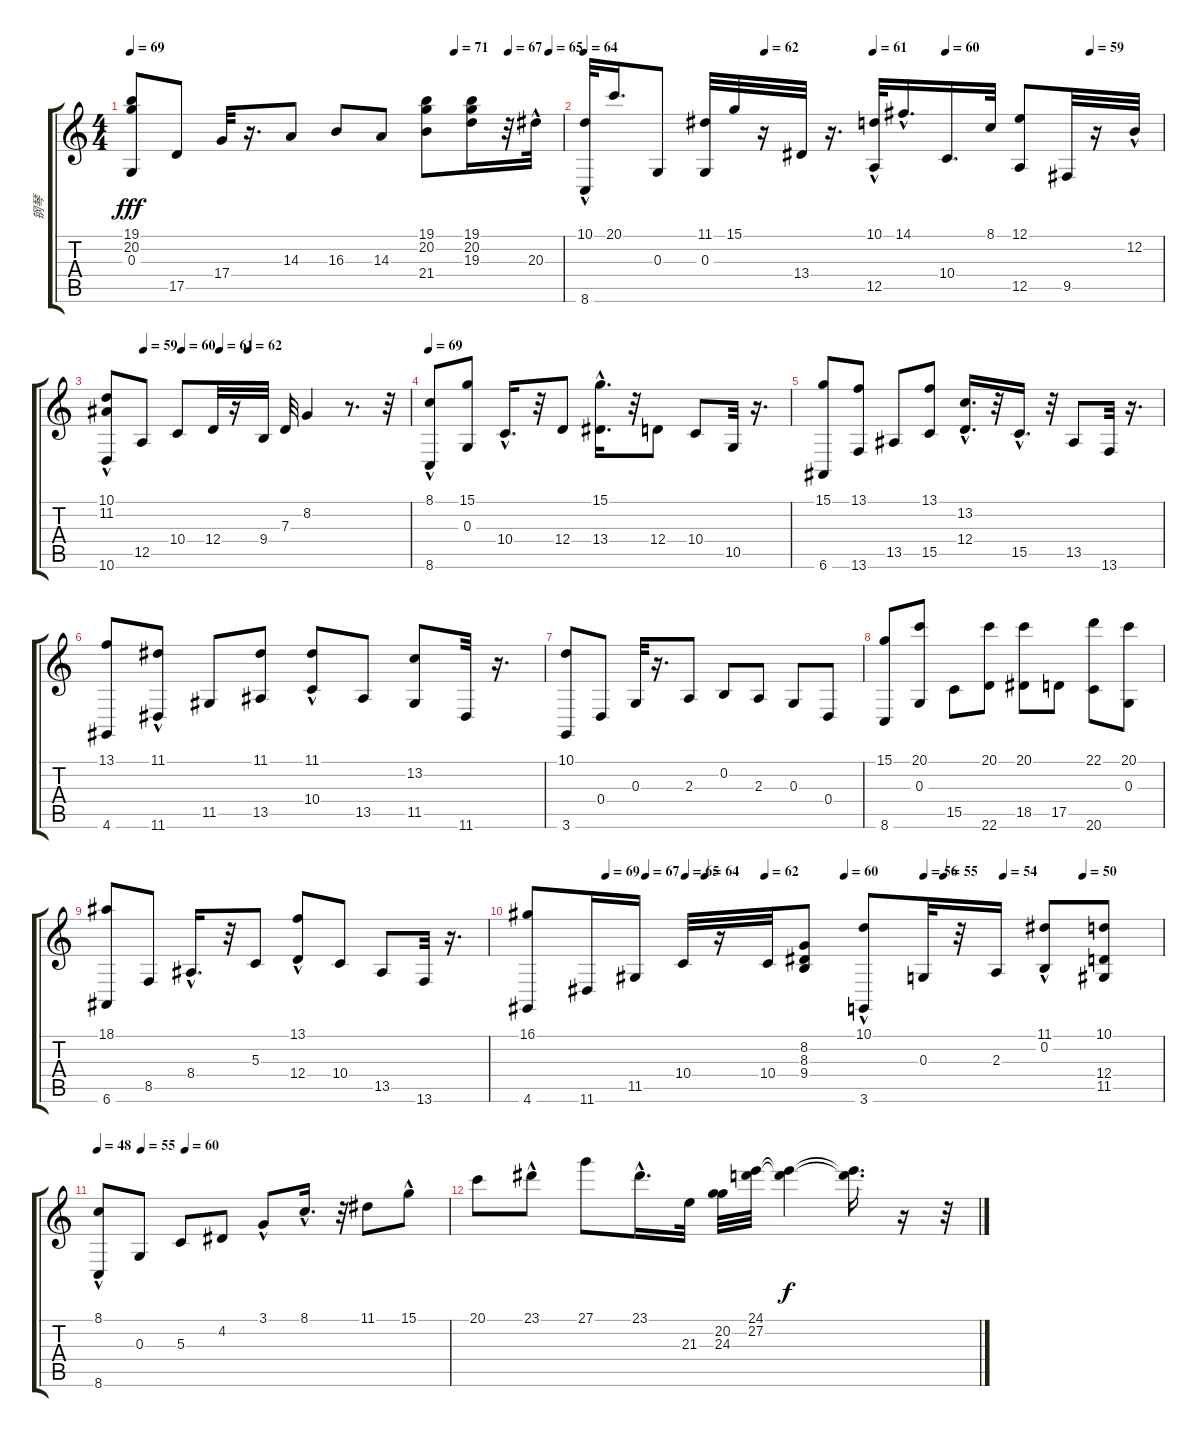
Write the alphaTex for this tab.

\track ("钢琴" "钢琴") {instrument acousticgrandpiano}
\staff {score tabs}
\tuning (E4 B3 G3 D3 A2 E2) {hide}
\ts (4 4)
\tempo 69
\tempo (71 0.75)
\tempo (67 0.875)
\tempo (65 0.96875)
\clef g2
\ks c
(19.1 20.2 0.3).8{dy fff} 17.5.8 17.4.32 r.16{d} 14.3.8 16.3.8 14.3.8 (19.1 20.2 21.4).8 (19.1 20.2 19.3).16 r.32 20.3{hac}.32 |
\tempo 64
\tempo (62 0.3125)
\tempo (61 0.5)
\tempo (60 0.625)
\tempo (59 0.875)
(10.1{hac} 8.6).32 20.1.16{d} 0.3.8 (11.1 0.3).32 15.1.32 r.16 13.4.32 r.16{d} (10.1{hac} 12.5{hac}).32 14.1{hac}.16{d} 10.4.16{d} 8.1.32 (12.1 12.5).8 9.5.32 r.16 12.2{hac}.32 |
\tempo (59 0.125)
\tempo (60 0.25)
\tempo (61 0.375)
\tempo (62 0.46875)
(10.1{hac} 11.2{hac} 10.6).8 12.5.8 10.4.8 12.4.32 r.16 9.4.32 7.3.32 8.2.4 r.8{d} r.32 |
\tempo 69
(8.1 8.6{hac}).8 (15.1 0.3).8 10.4{hac}.16{d} r.32 12.4.8 (15.1 13.4{hac}).16{d} r.32 12.4.8 10.4.8 10.5.32 r.16{d} |
(15.1 6.6).8 (13.1 13.6).8 13.5.8 (13.1 15.5).8 (13.2{hac} 12.4{hac}).16{d} r.32 15.5{hac}.16{d} r.32 13.5.8 13.6.32 r.16{d} |
(13.1 4.6).8 (11.1{hac} 11.6).8 11.5.8 (11.1 13.5).8 (11.1{hac} 10.4).8 13.5.8 (13.2 11.5).8 11.6.32 r.16{d} |
(10.1 3.6).8 0.4.8 0.3.32 r.16{d} 2.3.8 0.2.8 2.3.8 0.3.8 0.4.8 |
(15.1 8.6).8 (20.1 0.3).8 15.5.8 (20.1 22.6).8 (20.1 18.5).8 17.5.8 (22.1 20.6).8 (20.1 0.3).8 |
(18.1 6.6).8 8.5.8 8.4{hac}.16{d} r.32 5.3.8 (13.1 12.4{hac}).8 10.4.8 13.5.8 13.6.32 r.16{d} |
\tempo (69 0.125)
\tempo (67 0.1875)
\tempo (65 0.25)
\tempo (64 0.28125)
\tempo (62 0.375)
\tempo (60 0.5)
\tempo (56 0.625)
\tempo (55 0.65625)
\tempo (54 0.75)
\tempo (50 0.875)
(16.1 4.6).8 11.6.16 11.5.16 10.4.32 r.16 10.4.32 (8.2 8.3 9.4).8 (10.1 3.6{hac}).8 0.3.32 r.32 2.3.16 (11.1 0.2{hac}).8 (10.1 12.4 11.5).8 |
\tempo 48
\tempo (55 0.125)
\tempo (60 0.25)
(8.1 8.6{hac}).8 0.3.8 5.3.8 4.2.8 3.1{hac}.8 8.1{hac}.16{d} r.32 11.1.8 15.1{hac}.8 |
20.1.8 23.1{hac}.8 27.1.8 23.1{hac}.16{d} 21.3.32 (20.2 24.3).32 (24.1 27.2).32 (24.1{t} 27.2{t}).4{dy f} (24.1{t} 27.2{t}).16{d} r.16 r.32
